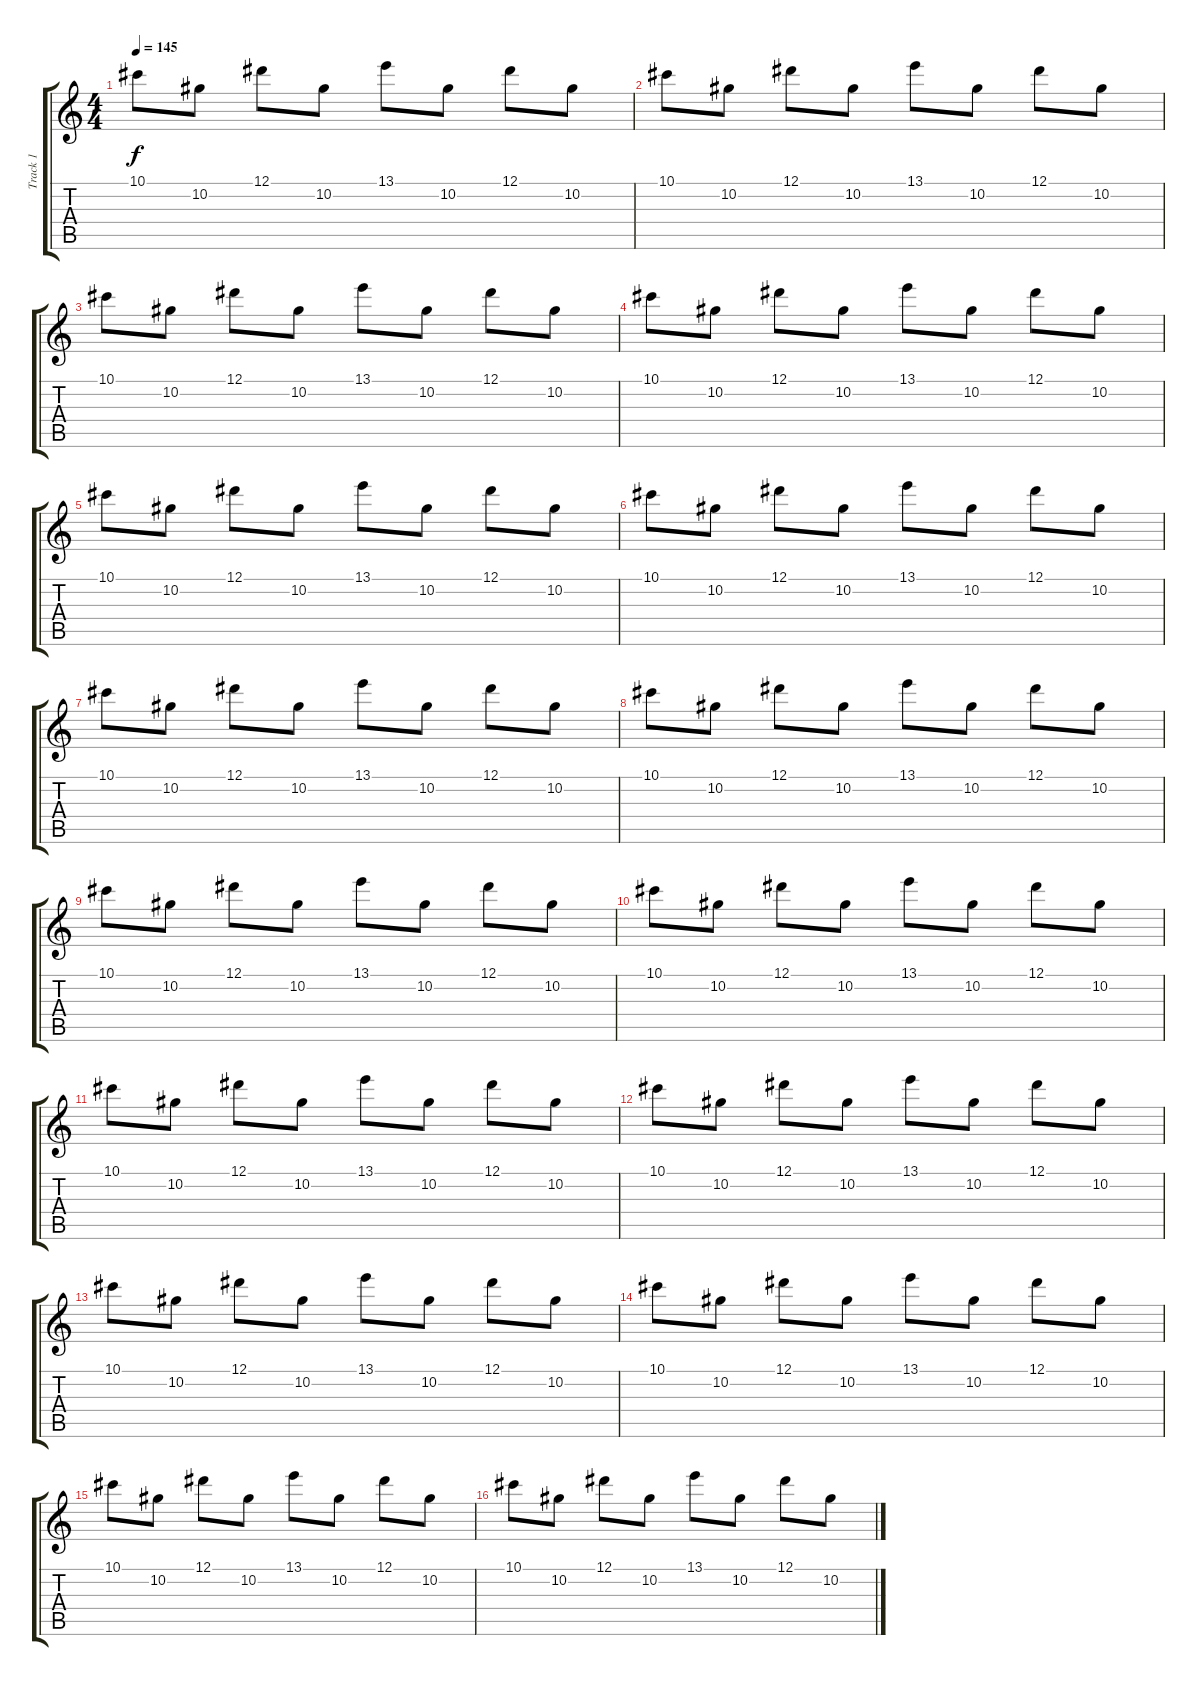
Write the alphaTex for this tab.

\track ("Track 1" "Track 1") {instrument distortionguitar}
\staff {score tabs}
\tuning (Eb4 Bb3 Gb3 Db3 Ab2 Db2) {hide}
\ts (4 4)
\tempo 145
\clef g2
\ks c
10.1.8{dy f} 10.2.8 12.1.8 10.2.8 13.1.8 10.2.8 12.1.8 10.2.8 |
10.1.8 10.2.8 12.1.8 10.2.8 13.1.8 10.2.8 12.1.8 10.2.8 |
10.1.8 10.2.8 12.1.8 10.2.8 13.1.8 10.2.8 12.1.8 10.2.8 |
10.1.8 10.2.8 12.1.8 10.2.8 13.1.8 10.2.8 12.1.8 10.2.8 |
10.1.8 10.2.8 12.1.8 10.2.8 13.1.8 10.2.8 12.1.8 10.2.8 |
10.1.8 10.2.8 12.1.8 10.2.8 13.1.8 10.2.8 12.1.8 10.2.8 |
10.1.8 10.2.8 12.1.8 10.2.8 13.1.8 10.2.8 12.1.8 10.2.8 |
10.1.8 10.2.8 12.1.8 10.2.8 13.1.8 10.2.8 12.1.8 10.2.8 |
10.1.8 10.2.8 12.1.8 10.2.8 13.1.8 10.2.8 12.1.8 10.2.8 |
10.1.8 10.2.8 12.1.8 10.2.8 13.1.8 10.2.8 12.1.8 10.2.8 |
10.1.8 10.2.8 12.1.8 10.2.8 13.1.8 10.2.8 12.1.8 10.2.8 |
10.1.8 10.2.8 12.1.8 10.2.8 13.1.8 10.2.8 12.1.8 10.2.8 |
10.1.8 10.2.8 12.1.8 10.2.8 13.1.8 10.2.8 12.1.8 10.2.8 |
10.1.8 10.2.8 12.1.8 10.2.8 13.1.8 10.2.8 12.1.8 10.2.8 |
10.1.8 10.2.8 12.1.8 10.2.8 13.1.8 10.2.8 12.1.8 10.2.8 |
10.1.8 10.2.8 12.1.8 10.2.8 13.1.8 10.2.8 12.1.8 10.2.8
